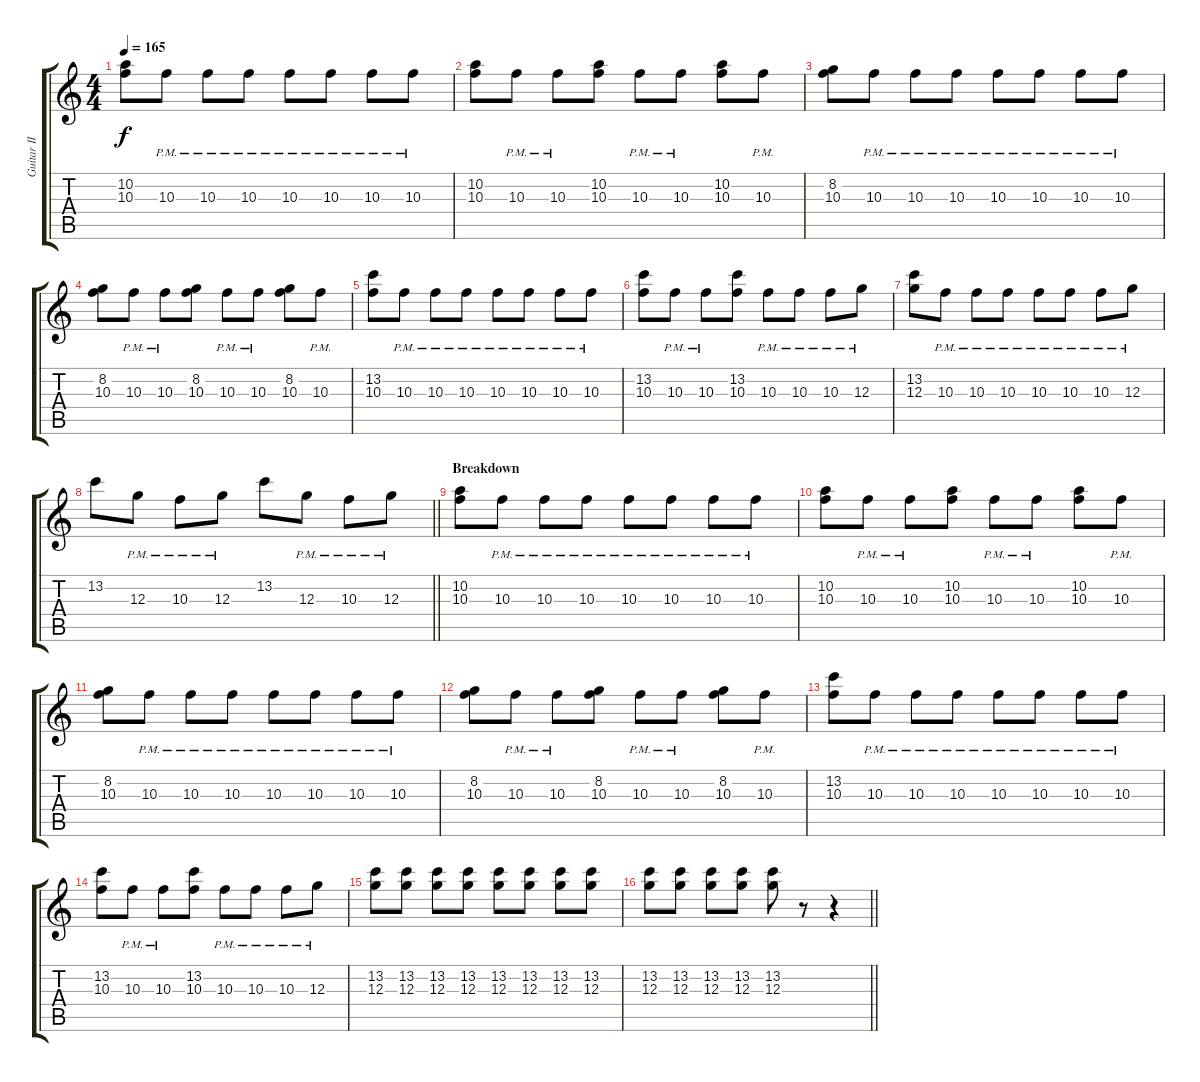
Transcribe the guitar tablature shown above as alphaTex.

\track ("Guitar II (Left)" "Guitar II ") {instrument distortionguitar}
\staff {score tabs}
\tuning (E4 B3 G3 D3 A2 D2) {hide}
\ts (4 4)
\section ("" "")
\tempo 165
\clef g2
\ks c
(10.2 10.3).8{dy f} 10.3{pm}.8 10.3{pm}.8 10.3{pm}.8 10.3{pm}.8 10.3{pm}.8 10.3{pm}.8 10.3{pm}.8 |
(10.2 10.3).8 10.3{pm}.8 10.3{pm}.8 (10.2 10.3).8 10.3{pm}.8 10.3{pm}.8 (10.2 10.3).8 10.3{pm}.8 |
(8.2 10.3).8 10.3{pm}.8 10.3{pm}.8 10.3{pm}.8 10.3{pm}.8 10.3{pm}.8 10.3{pm}.8 10.3{pm}.8 |
(8.2 10.3).8 10.3{pm}.8 10.3{pm}.8 (8.2 10.3).8 10.3{pm}.8 10.3{pm}.8 (8.2 10.3).8 10.3{pm}.8 |
(13.2 10.3).8 10.3{pm}.8 10.3{pm}.8 10.3{pm}.8 10.3{pm}.8 10.3{pm}.8 10.3{pm}.8 10.3{pm}.8 |
(13.2 10.3).8 10.3{pm}.8 10.3{pm}.8 (13.2 10.3).8 10.3{pm}.8 10.3{pm}.8 10.3{pm}.8 12.3{pm}.8 |
(13.2 12.3).8 10.3{pm}.8 10.3{pm}.8 10.3{pm}.8 10.3{pm}.8 10.3{pm}.8 10.3{pm}.8 12.3{pm}.8 |
\barLineRight lightlight
13.2.8 12.3{pm}.8 10.3{pm}.8 12.3{pm}.8 13.2.8 12.3{pm}.8 10.3{pm}.8 12.3{pm}.8 |
\section ("" "Breakdown")
(10.2 10.3).8 10.3{pm}.8 10.3{pm}.8 10.3{pm}.8 10.3{pm}.8 10.3{pm}.8 10.3{pm}.8 10.3{pm}.8 |
(10.2 10.3).8 10.3{pm}.8 10.3{pm}.8 (10.2 10.3).8 10.3{pm}.8 10.3{pm}.8 (10.2 10.3).8 10.3{pm}.8 |
(8.2 10.3).8 10.3{pm}.8 10.3{pm}.8 10.3{pm}.8 10.3{pm}.8 10.3{pm}.8 10.3{pm}.8 10.3{pm}.8 |
(8.2 10.3).8 10.3{pm}.8 10.3{pm}.8 (8.2 10.3).8 10.3{pm}.8 10.3{pm}.8 (8.2 10.3).8 10.3{pm}.8 |
(13.2 10.3).8 10.3{pm}.8 10.3{pm}.8 10.3{pm}.8 10.3{pm}.8 10.3{pm}.8 10.3{pm}.8 10.3{pm}.8 |
(13.2 10.3).8 10.3{pm}.8 10.3{pm}.8 (13.2 10.3).8 10.3{pm}.8 10.3{pm}.8 10.3{pm}.8 12.3{pm}.8 |
(13.2 12.3).8 (13.2 12.3).8 (13.2 12.3).8 (13.2 12.3).8 (13.2 12.3).8 (13.2 12.3).8 (13.2 12.3).8 (13.2 12.3).8 |
\barLineRight lightlight
(13.2 12.3).8 (13.2 12.3).8 (13.2 12.3).8 (13.2 12.3).8 (13.2 12.3).8 r.8 r.4
